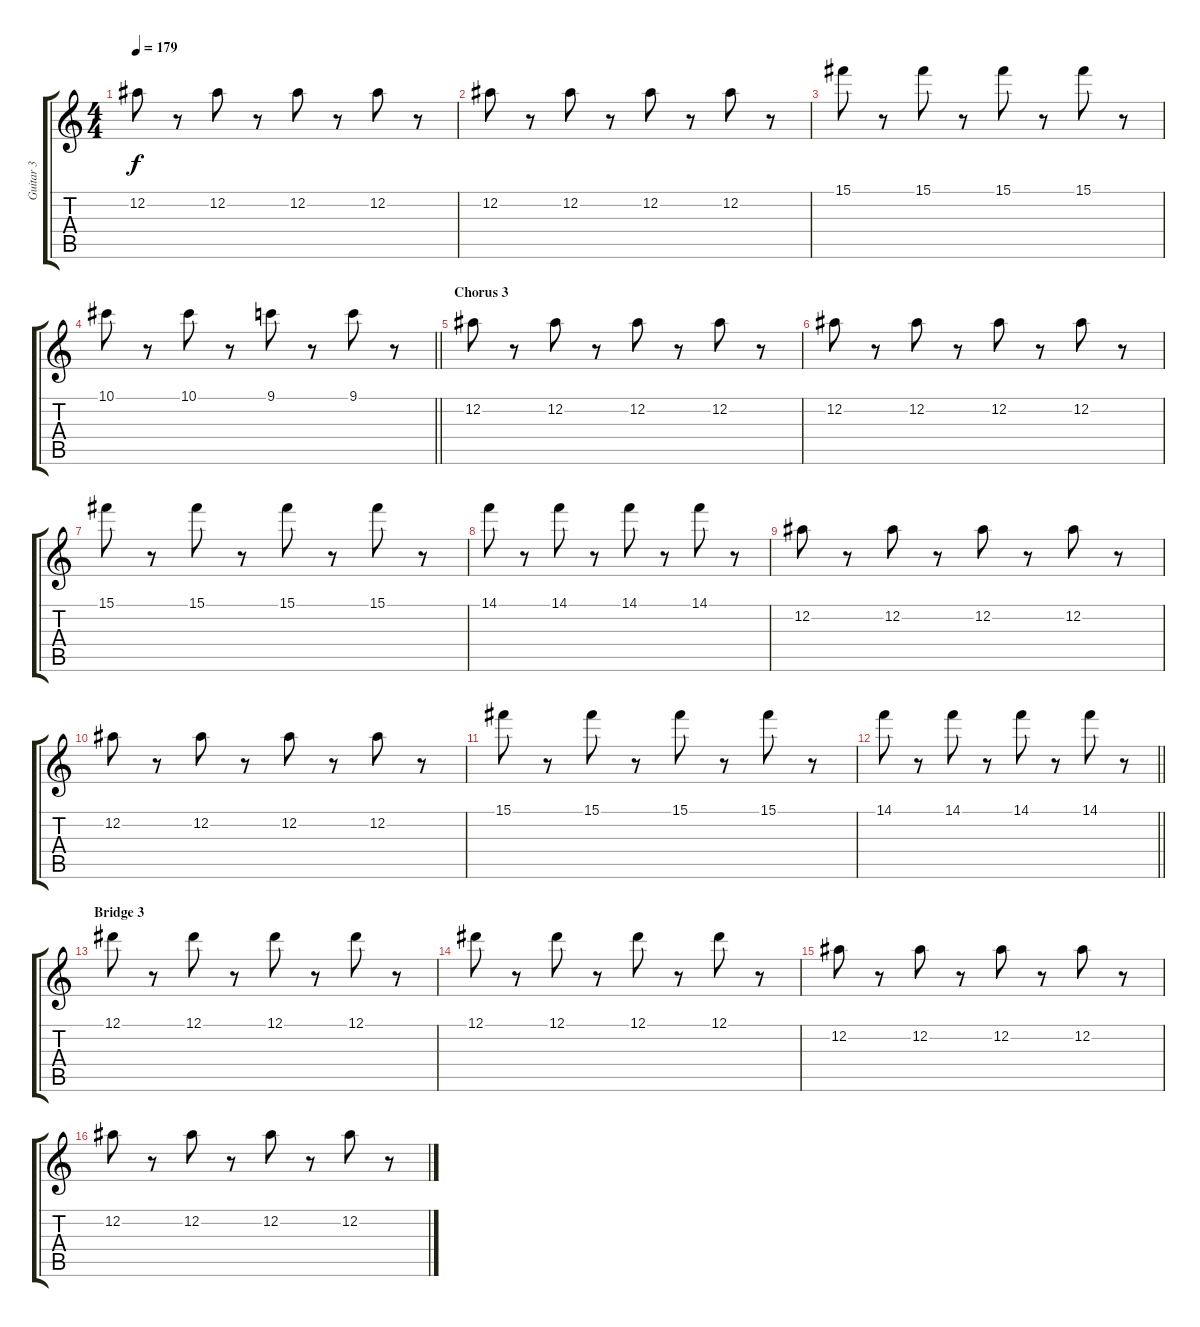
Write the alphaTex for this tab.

\track ("Guitar 3" "Guitar 3") {instrument overdrivenguitar}
\staff {score tabs}
\tuning (Eb4 Bb3 Gb3 Db3 Ab2 Eb2) {hide}
\ts (4 4)
\tempo 179
\clef g2
\ks c
12.2.8{dy f} r.8 12.2.8 r.8 12.2.8 r.8 12.2.8 r.8 |
12.2.8 r.8 12.2.8 r.8 12.2.8 r.8 12.2.8 r.8 |
15.1.8 r.8 15.1.8 r.8 15.1.8 r.8 15.1.8 r.8 |
\barLineRight lightlight
10.1.8 r.8 10.1.8 r.8 9.1.8 r.8 9.1.8 r.8 |
\section ("" "Chorus 3")
12.2.8 r.8 12.2.8 r.8 12.2.8 r.8 12.2.8 r.8 |
12.2.8 r.8 12.2.8 r.8 12.2.8 r.8 12.2.8 r.8 |
15.1.8 r.8 15.1.8 r.8 15.1.8 r.8 15.1.8 r.8 |
14.1.8 r.8 14.1.8 r.8 14.1.8 r.8 14.1.8 r.8 |
12.2.8 r.8 12.2.8 r.8 12.2.8 r.8 12.2.8 r.8 |
12.2.8 r.8 12.2.8 r.8 12.2.8 r.8 12.2.8 r.8 |
15.1.8 r.8 15.1.8 r.8 15.1.8 r.8 15.1.8 r.8 |
\barLineRight lightlight
14.1.8 r.8 14.1.8 r.8 14.1.8 r.8 14.1.8 r.8 |
\section ("" "Bridge 3")
12.1.8 r.8 12.1.8 r.8 12.1.8 r.8 12.1.8 r.8 |
12.1.8 r.8 12.1.8 r.8 12.1.8 r.8 12.1.8 r.8 |
12.2.8 r.8 12.2.8 r.8 12.2.8 r.8 12.2.8 r.8 |
12.2.8 r.8 12.2.8 r.8 12.2.8 r.8 12.2.8 r.8
